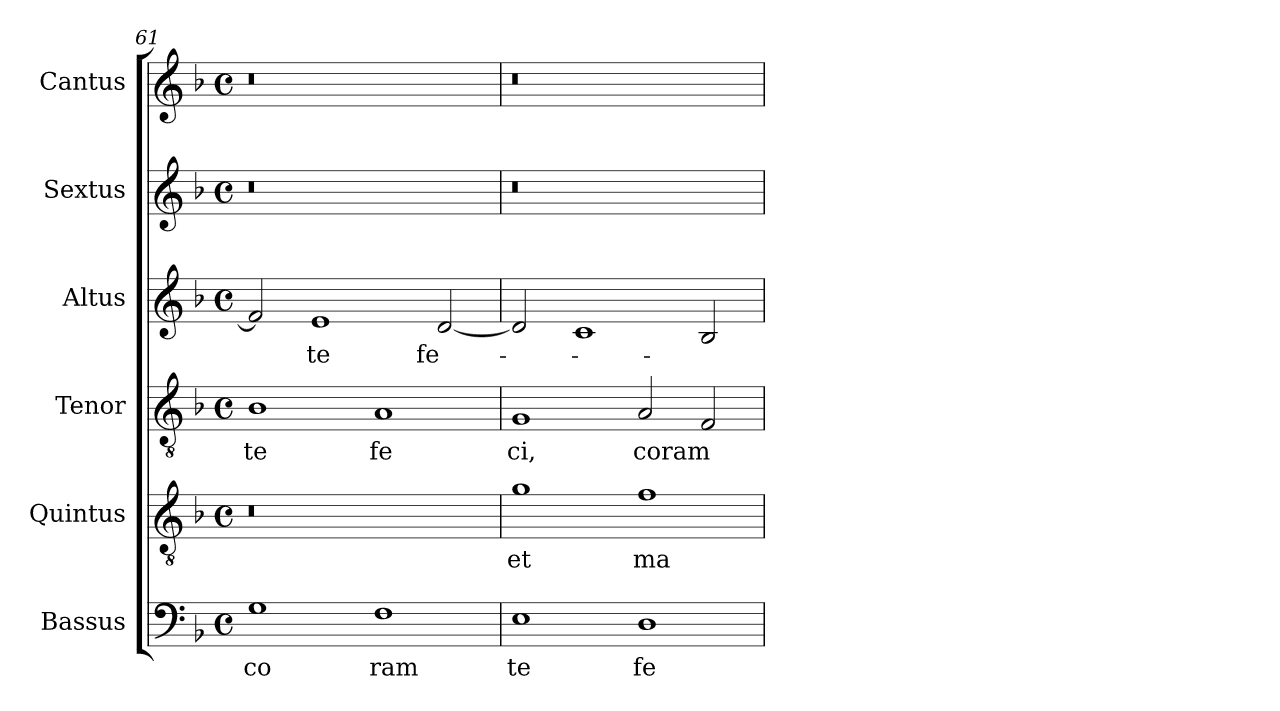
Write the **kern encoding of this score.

**kern	**text	**kern	**text	**kern	**text	**kern	**text	**kern	**kern
*part6	*part6	*part5	*part5	*part4	*part4	*part3	*part3	*part2	*part1
*staff6	*staff6	*staff5	*staff5	*staff4	*staff4	*staff3	*staff3	*staff2	*staff1
*I"Bassus	*	*I"Quintus	*	*I"Tenor	*	*I"Altus	*	*I"Sextus	*I"Cantus
*clefF4	*	*clefGv2	*	*clefGv2	*	*clefG2	*	*clefG2	*clefG2
*k[b-]	*	*k[b-]	*	*k[b-]	*	*k[b-]	*	*k[b-]	*k[b-]
*F:	*	*F:	*	*F:	*	*F:	*	*F:	*F:
*M4/4	*	*M4/4	*	*M4/4	*	*M4/4	*	*M4/4	*M4/4
*met(c)	*	*met(c)	*	*met(c)	*	*met(c)	*	*met(c)	*met(c)
=61	=61	=61	=61	=61	=61	=61	=61	=61	=61
!	!LO:LY:b:cj	!	!	!	!LO:LY:b:cj	!	!	!	!
1G	co	0r	.	1B-	te	2f/]	.	0r	0r
!	!	!	!	!	!	!	!LO:LY:b:cj	!	!
.	.	.	.	.	.	1e	te	.	.
!	!LO:LY:b:cj	!	!	!	!LO:LY:b:cj	!	!	!	!
1F	ram	.	.	1A	fe	.	.	.	.
!	!	!	!	!	!	!	!LO:LY:b:cj	!	!
.	.	.	.	.	.	[<2d/	fe-	.	.
=62	=62	=62	=62	=62	=62	=62	=62	=62	=62
!	!LO:LY:b:cj	!	!LO:LY:b:cj	!	!LO:LY:b:cj	!	!	!	!
1E	te	1g	et	1G	ci,	2d/]	.	0r	0r
.	.	.	.	.	.	1c	.	.	.
!	!LO:LY:b:cj	!	!LO:LY:b:cj	!	!LO:LY:b	!	!	!	!
1D	fe	1f	ma	2A/	coram	.	.	.	.
.	.	.	.	2F/	.	2B-/	.	.	.
=	=	=	=	=	=	=	=	=	=
*-	*-	*-	*-	*-	*-	*-	*-	*-	*-
